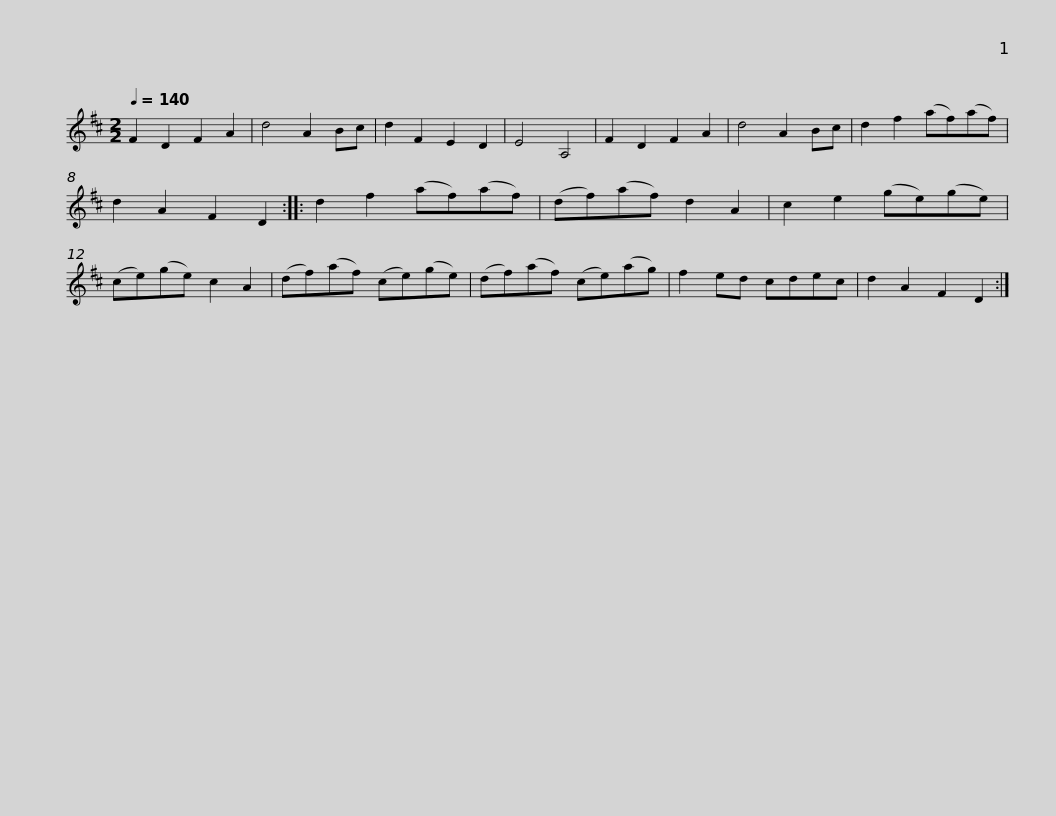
X:1
L:1/8
Q:1/4=140
M:2/2
I:linebreak $
K:D
V:1 treble
V:1
 F2 D2 F2 A2 | d4 A2 Bc | d2 F2 E2 D2 | E4 A,4 | F2 D2 F2 A2 | %5
 d4 A2 Bc | d2 f2 (af)(af) | d2 A2 F2 D2 :: d2 f2 (af)(af) |$ (df)(af) d2 A2 | %10
 c2 e2 (ge)(ge) | (ce)(ge) c2 A2 | (df)(af) (ce)(ge) | (df)(af) (ce)(ag) | f2 ed cdec |$ %15
 d2 A2 F2 D2 :| %16
